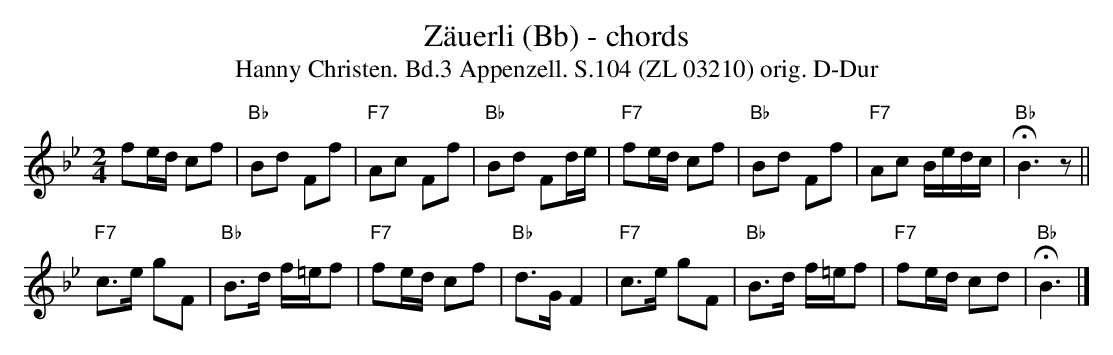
X:1
T:Zäuerli (Bb) - chords
T:Hanny Christen. Bd.3 Appenzell. S.104 (ZL 03210) orig. D-Dur
M:2/4
L:1/8
K:Bbmaj%%MIDI gchordon
fe/2d/2 cf | "Bb"Bd Ff | "F7"Ac Ff | "Bb"Bd Fd/2e/2 | \
"F7"fe/2d/2 cf | "Bb"Bd Ff | "F7"Ac B/2e/2d/2c/2 | !fermata!"Bb"B3 z ||
"F7"c>e gF | "Bb"B>d f/2=e/2f | "F7"fe/2d/2 cf | "Bb"d>G F2 | "F7"c>e gF | "Bb"B>d f/2=e/2f | "F7"fe/2d/2 cd |"Bb"!fermata!B3 |]
